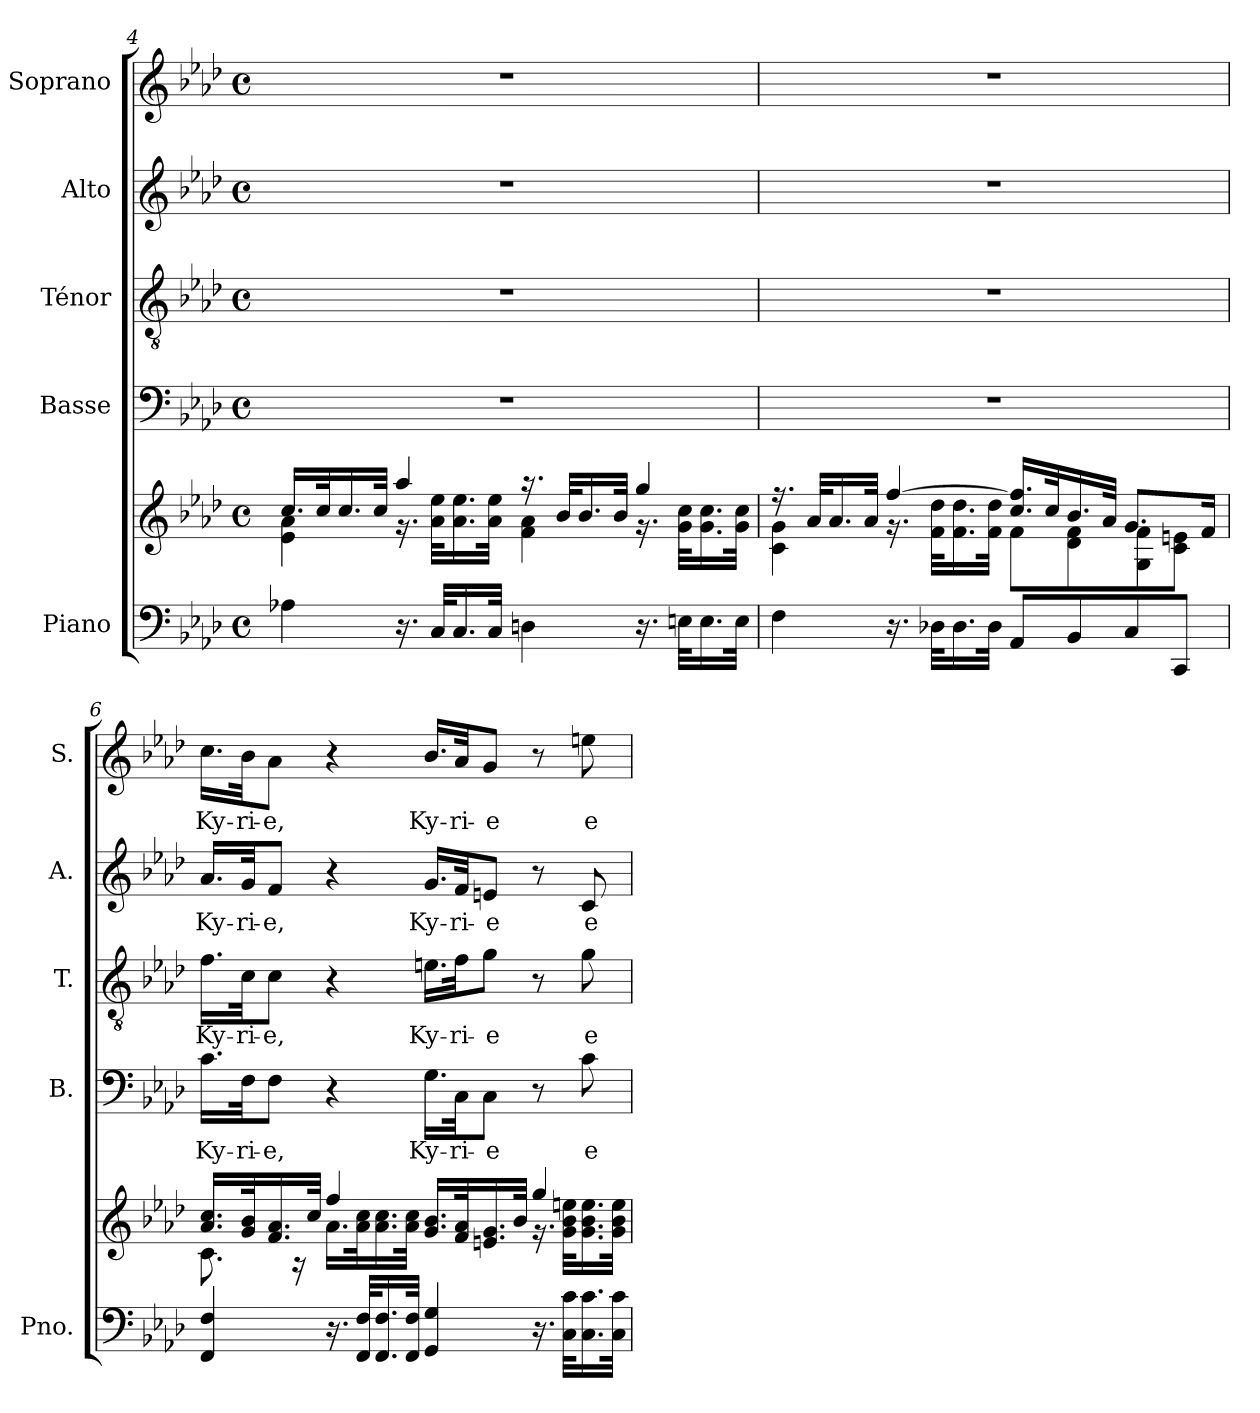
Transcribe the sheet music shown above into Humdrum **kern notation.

**kern	**kern	**kern	**text	**kern	**text	**kern	**text	**kern	**text
*part5	*part5	*part4	*part4	*part3	*part3	*part2	*part2	*part1	*part1
*staff6	*staff5	*staff4	*staff4	*staff3	*staff3	*staff2	*staff2	*staff1	*staff1
*I"Piano	*	*I"Basse	*	*I"Ténor	*	*I"Alto	*	*I"Soprano	*
*I'Pno.	*	*I'B.	*	*I'T.	*	*I'A.	*	*I'S.	*
!!LO:LB:g=z
*clefF4	*clefG2	*clefF4	*	*clefGv2	*	*clefG2	*	*clefG2	*
*	*	*	*	*ITrd7c12	*	*	*	*	*
*k[b-e-a-d-]	*k[b-e-a-d-]	*k[b-e-a-d-]	*	*k[b-e-a-d-]	*	*k[b-e-a-d-]	*	*k[b-e-a-d-]	*
*f:	*f:	*f:	*	*f:	*	*f:	*	*f:	*
*M4/4	*M4/4	*M4/4	*	*M4/4	*	*M4/4	*	*M4/4	*
*met(c)	*met(c)	*met(c)	*	*met(c)	*	*met(c)	*	*met(c)	*
=4	=4	=4	=4	=4	=4	=4	=4	=4	=4
*	*^	*	*	*	*	*	*	*	*
4A-Xi\	16.cci/LL	4e-i\ 4a-i	1r	.	1r	.	1r	.	1r	.
.	32cci/k	.	.	.	.	.	.	.	.	.
.	16.cci/	.	.	.	.	.	.	.	.	.
.	32cci/JJk	.	.	.	.	.	.	.	.	.
16.r	4aa-i/	16.r	.	.	.	.	.	.	.	.
32Ci/KLL	.	32a-i\ 32ee-iKLL	.	.	.	.	.	.	.	.
16.Ci/	.	16.a-i\ 16.ee-i	.	.	.	.	.	.	.	.
32Ci/JJk	.	32a-i\ 32ee-iJJk	.	.	.	.	.	.	.	.
4Dni\	16.r	4fi\ 4a-i	.	.	.	.	.	.	.	.
.	32b-i/KLL	.	.	.	.	.	.	.	.	.
.	16.b-i/	.	.	.	.	.	.	.	.	.
.	32b-i/JJk	.	.	.	.	.	.	.	.	.
16.r	4ggi/	16.r	.	.	.	.	.	.	.	.
32Eni\KLL	.	32gi\ 32cciKLL	.	.	.	.	.	.	.	.
16.Ei\	.	16.gi\ 16.cci	.	.	.	.	.	.	.	.
32Ei\JJk	.	32gi\ 32cciJJk	.	.	.	.	.	.	.	.
=5	=5	=5	=5	=5	=5	=5	=5	=5	=5	=5
4Fi\	16.r	4ci\ 4gi	1r	.	1r	.	1r	.	1r	.
.	32a-i/KLL	.	.	.	.	.	.	.	.	.
.	16.a-i/	.	.	.	.	.	.	.	.	.
.	32a-i/JJk	.	.	.	.	.	.	.	.	.
16.r	[>4ffi/	16.r	.	.	.	.	.	.	.	.
32D-Xi\KLL	.	32fi\ 32dd-iKLL	.	.	.	.	.	.	.	.
16.D-i\	.	16.fi\ 16.dd-i	.	.	.	.	.	.	.	.
32D-i\JJk	.	32fi\ 32dd-iJJk	.	.	.	.	.	.	.	.
8AA-i/L	16.cci/ 16.ffi]LL	8fi\L	.	.	.	.	.	.	.	.
.	32cci/k	.	.	.	.	.	.	.	.	.
8BB-i/	16.b-i/	8d-i\ 8fi	.	.	.	.	.	.	.	.
.	32a-i/JJk	.	.	.	.	.	.	.	.	.
8Ci/	8.gi/L	8Gi\ 8fi	.	.	.	.	.	.	.	.
8CCi/J	.	8ci\ 8eniJ	.	.	.	.	.	.	.	.
.	16fi/Jk	.	.	.	.	.	.	.	.	.
!!LO:LB:g=z
=6	=6	=6	=6	=6	=6	=6	=6	=6	=6	=6
!	!	!	!	!LO:LY:b:color=#000000	!	!	!	!	!	!
!	!	!	!	!	!	!LO:LY:b:color=#000000	!	!	!	!
!	!	!	!	!	!	!	!	!LO:LY:b:color=#000000	!	!
!	!	!	!	!	!	!	!	!	!	!LO:LY:b:color=#000000
4FFi/ 4Fi	16.a-i/ 16.cciLL	8.ci\	16.ci\LL	Ky-	16.Fi\LL	Ky-	16.a-i/LL	Ky-	16.cci\LL	Ky-
!	!	!	!	!LO:LY:b:color=#000000	!	!	!	!	!	!
!	!	!	!	!	!	!LO:LY:b:color=#000000	!	!	!	!
!	!	!	!	!	!	!	!	!LO:LY:b:color=#000000	!	!
!	!	!	!	!	!	!	!	!	!	!LO:LY:b:color=#000000
.	32gi/ 32b-ik	.	32Fi\Jk	-ri-	32Ci\Jk	-ri-	32gi/Jk	-ri-	32b-i\Jk	-ri-
!	!	!	!	!LO:LY:b:color=#000000	!	!	!	!	!	!
!	!	!	!	!	!	!LO:LY:b:color=#000000	!	!	!	!
!	!	!	!	!	!	!	!	!LO:LY:b:color=#000000	!	!
!	!	!	!	!	!	!	!	!	!	!LO:LY:b:color=#000000
.	16.fi/ 16.a-i	.	8Fi\J	-e,	8Ci\J	-e,	8fi/J	-e,	8a-i\J	-e,
.	.	16r	.	.	.	.	.	.	.	.
.	32cci/JJk	.	.	.	.	.	.	.	.	.
16.r	4ffi/	16.a-i\LL	4r	.	4r	.	4r	.	4r	.
32FFi/ 32FiKLL	.	32a-i\ 32ccik	.	.	.	.	.	.	.	.
16.FFi/ 16.Fi	.	16.a-i\ 16.cci	.	.	.	.	.	.	.	.
32FFi/ 32FiJJk	.	32a-i\ 32cciJJk	.	.	.	.	.	.	.	.
!	!	!	!	!LO:LY:b:color=#000000	!	!	!	!	!	!
!	!	!	!	!	!	!LO:LY:b:color=#000000	!	!	!	!
!	!	!	!	!	!	!	!	!LO:LY:b:color=#000000	!	!
!	!	!	!	!	!	!	!	!	!	!LO:LY:b:color=#000000
4GGi/ 4Gi	16.gi/ 16.b-iLL	4ryy	16.Gi\LL	Ky-	16.Eni\LL	Ky-	16.gi/LL	Ky-	16.b-i/LL	Ky-
!	!	!	!	!LO:LY:b:color=#000000	!	!	!	!	!	!
!	!	!	!	!	!	!LO:LY:b:color=#000000	!	!	!	!
!	!	!	!	!	!	!	!	!LO:LY:b:color=#000000	!	!
!	!	!	!	!	!	!	!	!	!	!LO:LY:b:color=#000000
.	32fi/ 32a-ik	.	32Ci\Jk	-ri-	32Fi\Jk	-ri-	32fi/Jk	-ri-	32a-i/Jk	-ri-
!	!	!	!	!LO:LY:b:color=#000000	!	!	!	!	!	!
!	!	!	!	!	!	!LO:LY:b:color=#000000	!	!	!	!
!	!	!	!	!	!	!	!	!LO:LY:b:color=#000000	!	!
!	!	!	!	!	!	!	!	!	!	!LO:LY:b:color=#000000
.	16.eni/ 16.gi	.	8Ci\J	-e	8Gi\J	-e	8eni/J	-e	8gi/J	-e
.	32b-i/JJk	.	.	.	.	.	.	.	.	.
16.r	4ggi/	16.r	8r	.	8r	.	8r	.	8r	.
32Ci\ 32ciKLL	.	32gi\ 32b-i 32eeniKLL	.	.	.	.	.	.	.	.
!	!	!	!	!LO:LY:b:color=#000000	!	!	!	!	!	!
!	!	!	!	!	!	!LO:LY:b:color=#000000	!	!	!	!
!	!	!	!	!	!	!	!	!LO:LY:b:color=#000000	!	!
!	!	!	!	!	!	!	!	!	!	!LO:LY:b:color=#000000
16.Ci\ 16.ci	.	16.gi\ 16.b-i 16.eei	8ci\	e-	8Gi\	e-	8ci/	e-	8eeni\	e-
32Ci\ 32ciJJk	.	32gi\ 32b-i 32eeiJJk	.	.	.	.	.	.	.	.
*	*v	*v	*	*	*	*	*	*	*	*
=	=	=	=	=	=	=	=	=	=
*-	*-	*-	*-	*-	*-	*-	*-	*-	*-
